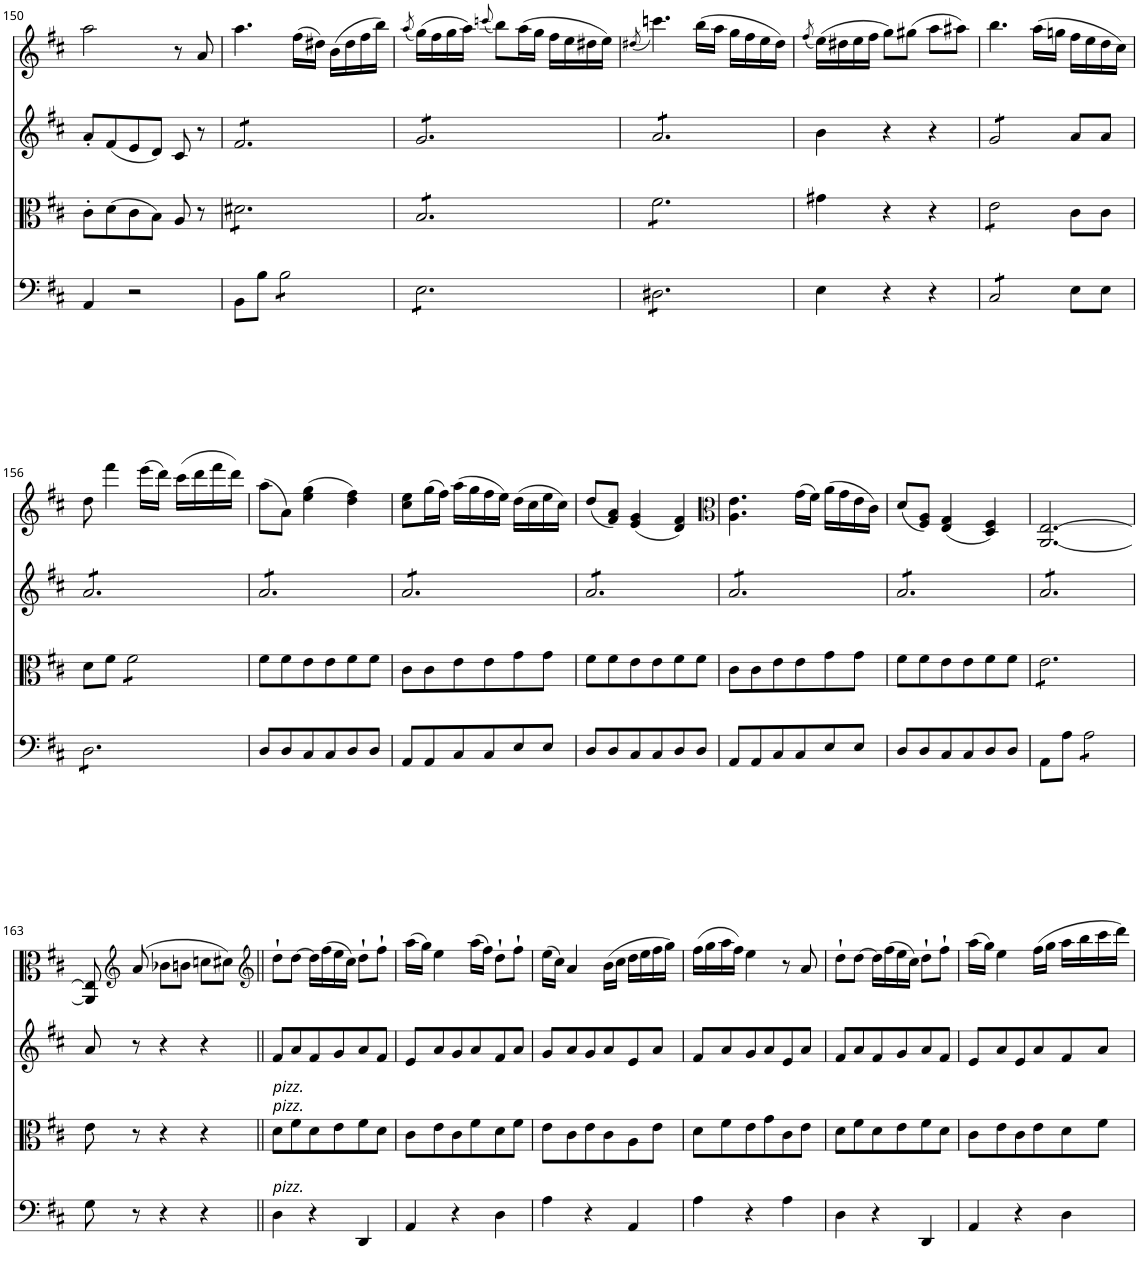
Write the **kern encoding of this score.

**kern	**kern	**kern	**kern
*part4	*part3	*part2	*part1
*staff4	*staff3	*staff2	*staff1
*I"Violoncello	*I"Viola	*I"Violin	*I"Viola d’amore
*I'Vc	*I'Vla	*I'Vln	*
!!LO:PB:g=z
*clefF4	*clefC3	*clefG2	*clefG2
*k[f#c#]	*k[f#c#]	*k[f#c#]	*k[f#c#]
*M3/4	*M3/4	*M3/4	*M3/4
=150	=150	=150	=150
4AA/	8c#'\L	8a'/L	2aa\
.	(8d\	(8f#/	.
2r	8c#\	8e/	.
.	8B\J)	8d/J)	.
.	8A/	8c#/	8r
.	8r	8r	8a/
=151	=151	=151	=151
*	*tremolo	*	*
*	*	*tremolo	*
8BB\L	8d#X\L	8f#/L	4.aa\
8B\J	8d#X\	8f#/	.
*tremolo	*	*	*
8B\L	8d#X\	8f#/	.
8B\	8d#X\	8f#/	(16ff#\LL
.	.	.	16dd#X\JJ)
8B\	8d#X\	8f#/	(16b\LL
.	.	.	16dd#\
8B\J	8d#X\J	8f#/J	16ff#\
.	.	.	16bb\JJ)
=152	=152	=152	=152
.	.	.	(8qaa/
8E\L	8B/L	8g/L	(16gg\LL)
.	.	.	16ff#\
8E\	8B/	8g/	16gg\
.	.	.	16aa\JJ)
.	.	.	(8qcccn/
8E\	8B/	8g/	8bb\L)
8E\	8B/	8g/	(16aa\L
.	.	.	16gg\JJ
8E\	8B/	8g/	16ff#\LL
.	.	.	16ee\
8E\J	8B/J	8g/J	16dd#X\
.	.	.	16ee\JJ)
=153	=153	=153	=153
.	.	.	(8qdd#X/
8D#X\L	8f#\L	8a/L	4.cccn\)
8D#X\	8f#\	8a/	.
8D#X\	8f#\	8a/	.
8D#X\	8f#\	8a/	(16bb\LL
.	.	.	16aa\JJ
8D#X\	8f#\	8a/	16gg\LL
.	.	.	16ff#\
8D#X\J	8f#\J	8a/J	16ee\
*	*	*Xtremolo	*
*	*Xtremolo	*	*
*Xtremolo	*	*	*
.	.	.	16dd#\JJ)
=154	=154	=154	=154
.	.	.	(8qff#/
4E\	4g#X\	4b\	(16ee\LL)
.	.	.	16dd#X\
.	.	.	16ee\
.	.	.	16ff#\JJ
4r	4r	4r	8gg\L)
.	.	.	(8gg#X\J
4r	4r	4r	8aa\L
.	.	.	8aa#X\J)
=155	=155	=155	=155
*tremolo	*	*	*
*	*tremolo	*	*
*	*	*tremolo	*
8C#/L	8e\L	8g/L	4.bb\
8C#/	8e\	8g/	.
8C#/	8e\	8g/	.
8C#/J	8e\J	8g/J	(16aa\LL
*	*	*Xtremolo	*
*	*Xtremolo	*	*
*Xtremolo	*	*	*
.	.	.	16ggn\JJ
8E\L	8c#\L	8a/L	16ff#\LL
.	.	.	16ee\
8E\J	8c#\J	8a/J	16dd\
.	.	.	16cc#\JJ)
!!LO:LB:g=z
=156	=156	=156	=156
*tremolo	*	*	*
*	*	*tremolo	*
8D\L	8d\L	8a/L	8dd\
8D\	8f#\J	8a/	4fff#\
*	*tremolo	*	*
8D\	8f#\L	8a/	.
8D\	8f#\	8a/	(16eee\LL
.	.	.	16ddd\JJ)
8D\	8f#\	8a/	(16ccc#\LL
.	.	.	16ddd\
8D\J	8f#\J	8a/J	16fff#\
*	*Xtremolo	*	*
*Xtremolo	*	*	*
.	.	.	16ddd\JJ)
=157	=157	=157	=157
8D/L	8f#\L	8a/L	(8aa\L
8D/	8f#\	8a/	8a\J)
8C#/	8e\	8a/	(4ee\ 4gg\
8C#/	8e\	8a/	.
8D/	8f#\	8a/	4dd\ 4ff#\)
8D/J	8f#\J	8a/J	.
=158	=158	=158	=158
8AA/L	8c#\L	8a/L	8cc#\ 8ee\L
8AA/	8c#\	8a/	(16gg\L
.	.	.	16ff#\JJ)
8C#/	8e\	8a/	(16aa\LL
.	.	.	16gg\
8C#/	8e\	8a/	16ff#\
.	.	.	16ee\JJ)
8E/	8g\	8a/	(16dd\LL
.	.	.	16cc#\
8E/J	8g\J	8a/J	16ee\
.	.	.	16cc#\JJ)
=159	=159	=159	=159
8D/L	8f#\L	8a/L	(8dd/L
8D/	8f#\	8a/	8f#/ 8a/J)
8C#/	8e\	8a/	(4e/ 4g/
8C#/	8e\	8a/	.
8D/	8f#\	8a/	4d/ 4f#/)
8D/J	8f#\J	8a/J	.
=160	=160	=160	=160
*	*	*	*clefC3
8AA/L	8c#\L	8a/L	4.A\ 4.e\
8AA/	8c#\	8a/	.
8C#/	8e\	8a/	.
8C#/	8e\	8a/	(16g\LL
.	.	.	16f#\JJ)
8E/	8g\	8a/	(16a\LL
.	.	.	16g\
8E/J	8g\J	8a/J	16e\
.	.	.	16c#\JJ)
=161	=161	=161	=161
8D/L	8f#\L	8a/L	(8d/L
8D/	8f#\	8a/	8F#/ 8A/J)
8C#/	8e\	8a/	(4E/ 4G/
8C#/	8e\	8a/	.
8D/	8f#\	8a/	4D/ 4F#/)
8D/J	8f#\J	8a/J	.
=162	=162	=162	=162
*	*tremolo	*	*
8AA\L	8e\L	8a/L	[2.AA/ [2.E/
8A\J	8e\	8a/	.
*tremolo	*	*	*
8A\L	8e\	8a/	.
8A\	8e\	8a/	.
8A\	8e\	8a/	.
8A\J	8e\J	8a/J	.
*	*	*Xtremolo	*
*	*Xtremolo	*	*
*Xtremolo	*	*	*
!!LO:LB:g=z
=163	=163	=163	=163
8G\	8e\	8a/	8AA/] 8E/]
*	*	*	*clefG2
8r	8r	8r	(8a/
4r	4r	4r	8b-X\L
.	.	.	8bn\J
4r	4r	4r	8ccn\L
.	.	.	8cc#X\J)
=164||	=164||	=164||	=164||
*	*	*	*clefG2
!	!	!LO:TX:b:i:t=pizz.	!
!	!LO:TX:a:i:t=pizz.	!	!
!LO:TX:a:i:t=pizz.	!	!	!
4D\	8d\L	8f#/L	8dd`\L
.	8f#\	8a/	[8dd\J
4r	8d\	8f#/	16dd\LL]
.	.	.	(16ff#\
.	8e\	8g/	16ee\
.	.	.	16cc#\JJ)
4DD/	8f#\	8a/	8dd`\L
.	8d\J	8f#/J	8ff#`\J
=165	=165	=165	=165
4AA/	8c#\L	8e/L	(16aa\LL
.	.	.	16gg\JJ)
.	8e\	8a/	4ee\
4r	8c#\	8g/	.
.	8f#\	8a/	(16aa\LL
.	.	.	16ff#\JJ)
4D\	8d\	8f#/	8dd`\L
.	8f#\J	8a/J	8ff#`\J
=166	=166	=166	=166
4A\	8e\L	8g/L	(16ee\LL
.	.	.	16cc#\JJ)
.	8c#\	8a/	4a/
4r	8e\	8g/	.
.	8c#\	8a/	(16b\LL
.	.	.	16cc#\JJ
4AA/	8A\	8e/	16dd\LL
.	.	.	16ee\
.	8e\J	8a/J	16ff#\
.	.	.	16gg\JJ)
=167	=167	=167	=167
4A\	8d\L	8f#/L	(16ff#\LL
.	.	.	16gg\
.	8f#\	8a/	16aa\
.	.	.	16ff#\JJ)
4r	8e\	8g/	4ee\
.	8g\	8a/	.
4A\	8c#\	8e/	8r
.	8e\J	8a/J	8a/
=168	=168	=168	=168
4D\	8d\L	8f#/L	8dd`\L
.	8f#\	8a/	[8dd\J
4r	8d\	8f#/	16dd\LL]
.	.	.	(16ff#\
.	8e\	8g/	16ee\
.	.	.	16cc#\JJ)
4DD/	8f#\	8a/	8dd`\L
.	8d\J	8f#/J	8ff#`\J
=169	=169	=169	=169
4AA/	8c#\L	8e/L	(16aa\LL
.	.	.	16gg\JJ)
.	8e\	8a/	4ee\
4r	8c#\	8e/	.
.	8e\	8a/	(16ff#\LL
.	.	.	16gg\JJ
4D\	8d\	8f#/	16aa\LL
.	.	.	16bb\
.	8f#\J	8a/J	16ccc#\
.	.	.	16ddd\JJ)
=	=	=	=
*-	*-	*-	*-
